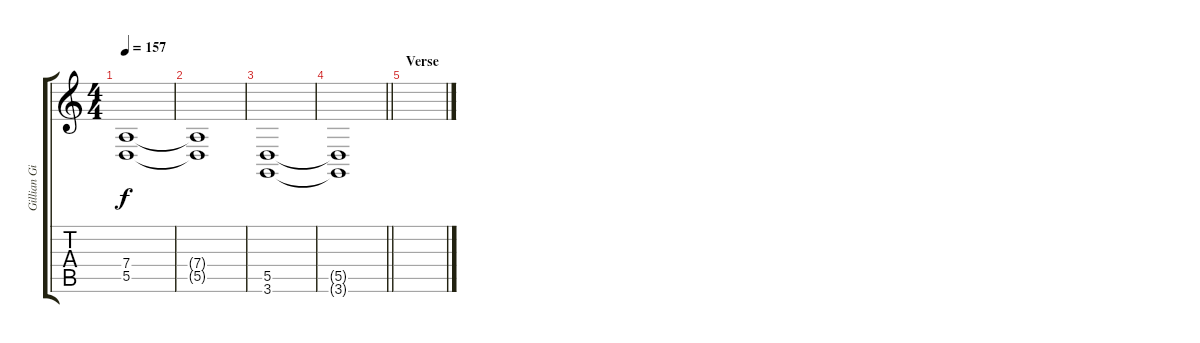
\track ("Gillian Gilbert" "Gillian Gi") {instrument stringensemble1}
\staff {score tabs}
\tuning (E4 B3 G3 D3 A2 E2) {hide}
\ts (4 4)
\tempo 157
\clef g2
\ks c
(7.4 5.5).1{dy f} |
(7.4{t} 5.5{t}).1 |
(5.5 3.6).1 |
\barLineRight lightlight
(5.5{t} 3.6{t}).1 |
\section ("" "Verse")
